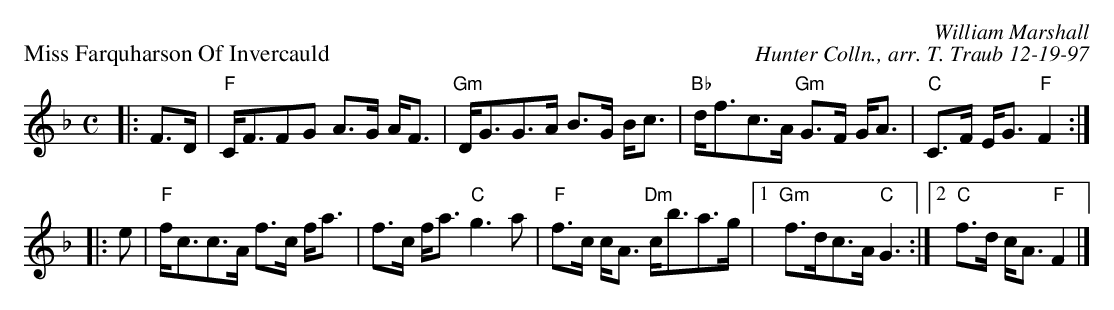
X:1
P: Miss Farquharson Of Invercauld
C: William Marshall
C: Hunter Colln., arr. T. Traub 12-19-97
M: C
L: 1/8
K: F
|: F>D|"F"C<FFG A>G A<F|"Gm"D<GG>A B>G B<c|"Bb"d<fc>A "Gm"G>F G<A|"C"C>F E<G "F"F2 :|
|: e|"F"f<cc>A f>c f<a|f>c f<a "C"g3 a|"F"f>c c<A "Dm"c<ba>g|1"Gm"f>dc>A "C"G3 :|2 "C"f>d c<A "F"F2 |]
